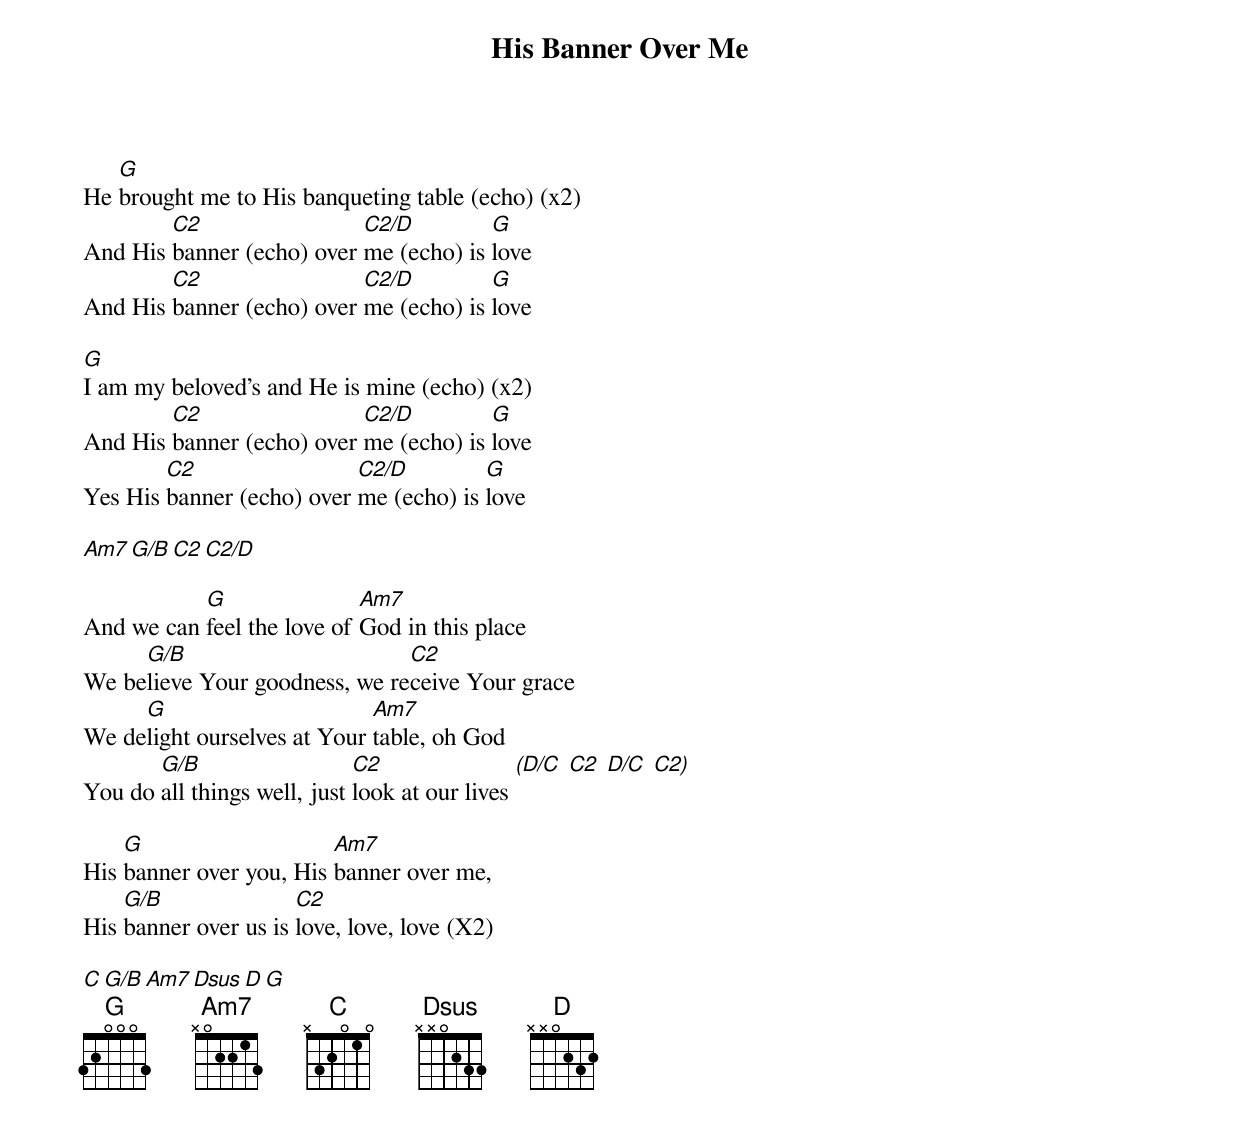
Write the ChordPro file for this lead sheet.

{title: His Banner Over Me}
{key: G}
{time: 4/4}
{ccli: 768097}
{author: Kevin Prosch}
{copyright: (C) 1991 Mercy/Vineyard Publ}

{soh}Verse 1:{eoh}
He [G]brought me to His banqueting table (echo) (x2)
And His [C2]banner (echo) over [C2/D]me (echo) is [G]love
And His [C2]banner (echo) over [C2/D]me (echo) is [G]love

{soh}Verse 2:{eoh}
[G]I am my beloved's and He is mine (echo) (x2)
And His [C2]banner (echo) over [C2/D]me (echo) is [G]love
Yes His [C2]banner (echo) over [C2/D]me (echo) is [G]love

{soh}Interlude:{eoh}
[Am7][G/B][C2][C2/D]

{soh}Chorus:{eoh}
And we can [G]feel the love of [Am7]God in this place
We be[G/B]lieve Your goodness, we re[C2]ceive Your grace
We de[G]light ourselves at Your [Am7]table, oh God
You do [G/B]all things well, just [C2]look at our lives [(D/C  C2  D/C  C2)]

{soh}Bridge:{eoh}
His [G]banner over you, His [Am7]banner over me,
His [G/B]banner over us is [C2]love, love, love (X2)

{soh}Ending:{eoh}
[C][G/B][Am7][Dsus][D][G]
